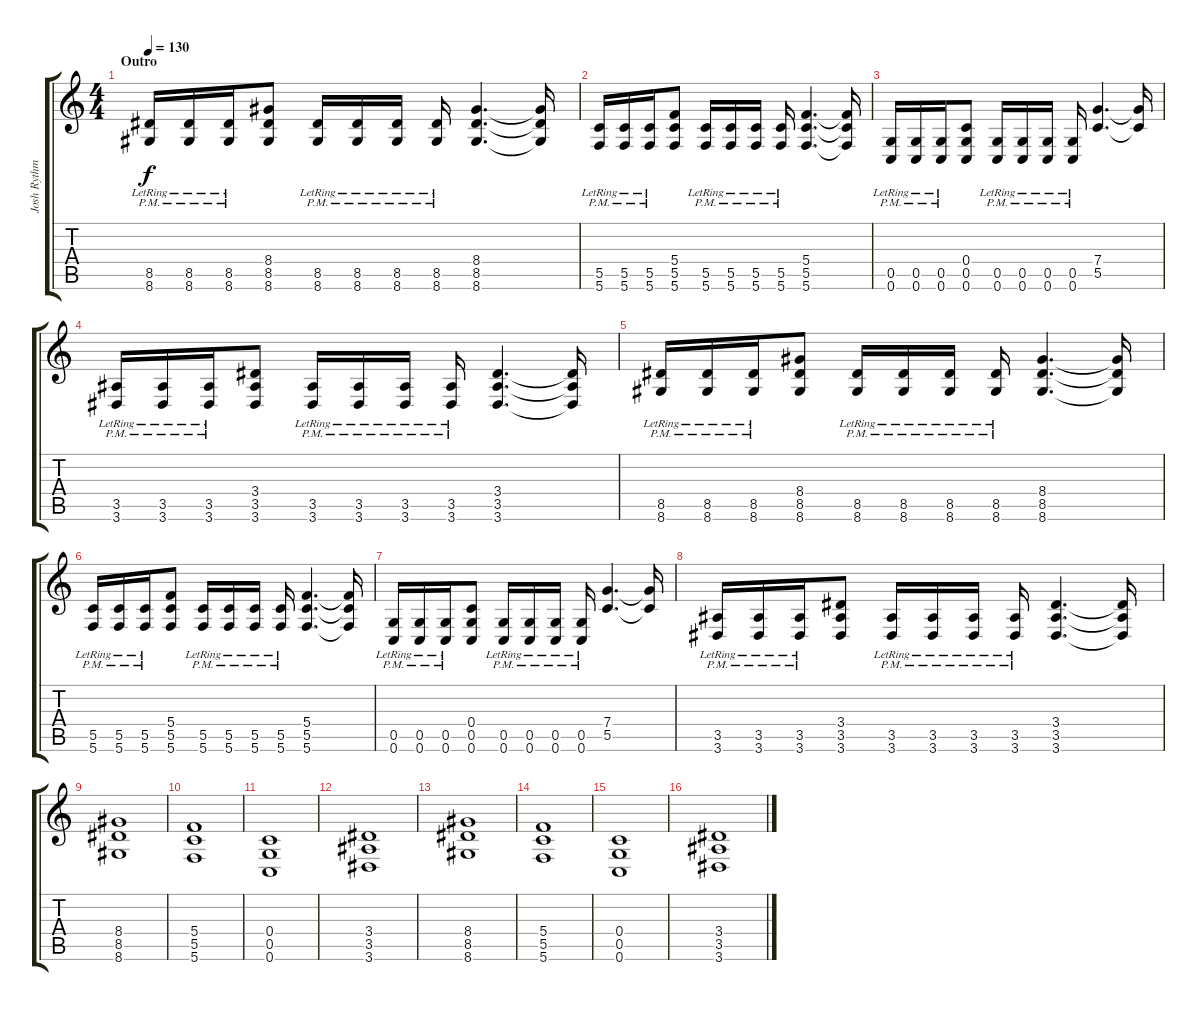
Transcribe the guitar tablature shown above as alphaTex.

\track ("Josh Rythm" "Josh Rythm") {instrument distortionguitar}
\staff {score tabs}
\tuning (D4 A3 F3 C3 G2 C2) {hide}
\ts (4 4)
\section ("" "Outro")
\tempo 130
\clef g2
\ks c
(8.5{pm lr} 8.6{pm lr}).16{dy f} (8.5{pm lr} 8.6{pm lr}).16 (8.5{pm lr} 8.6{pm lr}).16 (8.4 8.5 8.6).8 (8.5{pm lr} 8.6{pm lr}).16 (8.5{pm lr} 8.6{pm lr}).16 (8.5{pm lr} 8.6{pm lr}).16 (8.5{pm lr} 8.6{pm lr}).16 (8.4 8.5 8.6).4{d} (8.4{t} 8.5{t} 8.6{t}).16 |
(5.5{pm lr} 5.6{pm lr}).16 (5.5{pm lr} 5.6{pm lr}).16 (5.5{pm lr} 5.6{pm lr}).16 (5.4 5.5 5.6).8 (5.5{pm lr} 5.6{pm lr}).16 (5.5{pm lr} 5.6{pm lr}).16 (5.5{pm lr} 5.6{pm lr}).16 (5.5{pm lr} 5.6{pm lr}).16 (5.4 5.5 5.6).4{d} (5.4{t} 5.5{t} 5.6{t}).16 |
(0.5{pm lr} 0.6{pm lr}).16 (0.5{pm lr} 0.6{pm lr}).16 (0.5{pm lr} 0.6{pm lr}).16 (0.4 0.5 0.6).8 (0.5{pm lr} 0.6{pm lr}).16 (0.5{pm lr} 0.6{pm lr}).16 (0.5{pm lr} 0.6{pm lr}).16 (0.5{pm lr} 0.6{pm lr}).16 (7.4 5.5).4{d} (7.4{t} 5.5{t}).16 |
(3.5{pm lr} 3.6{pm lr}).16 (3.5{pm lr} 3.6{pm lr}).16 (3.5{pm lr} 3.6{pm lr}).16 (3.4 3.5 3.6).8 (3.5{pm lr} 3.6{pm lr}).16 (3.5{pm lr} 3.6{pm lr}).16 (3.5{pm lr} 3.6{pm lr}).16 (3.5{pm lr} 3.6{pm lr}).16 (3.4 3.5 3.6).4{d} (3.4{t} 3.5{t} 3.6{t}).16 |
(8.5{pm lr} 8.6{pm lr}).16 (8.5{pm lr} 8.6{pm lr}).16 (8.5{pm lr} 8.6{pm lr}).16 (8.4 8.5 8.6).8 (8.5{pm lr} 8.6{pm lr}).16 (8.5{pm lr} 8.6{pm lr}).16 (8.5{pm lr} 8.6{pm lr}).16 (8.5{pm lr} 8.6{pm lr}).16 (8.4 8.5 8.6).4{d} (8.4{t} 8.5{t} 8.6{t}).16 |
(5.5{pm lr} 5.6{pm lr}).16 (5.5{pm lr} 5.6{pm lr}).16 (5.5{pm lr} 5.6{pm lr}).16 (5.4 5.5 5.6).8 (5.5{pm lr} 5.6{pm lr}).16 (5.5{pm lr} 5.6{pm lr}).16 (5.5{pm lr} 5.6{pm lr}).16 (5.5{pm lr} 5.6{pm lr}).16 (5.4 5.5 5.6).4{d} (5.4{t} 5.5{t} 5.6{t}).16 |
(0.5{pm lr} 0.6{pm lr}).16 (0.5{pm lr} 0.6{pm lr}).16 (0.5{pm lr} 0.6{pm lr}).16 (0.4 0.5 0.6).8 (0.5{pm lr} 0.6{pm lr}).16 (0.5{pm lr} 0.6{pm lr}).16 (0.5{pm lr} 0.6{pm lr}).16 (0.5{pm lr} 0.6{pm lr}).16 (7.4 5.5).4{d} (7.4{t} 5.5{t}).16 |
(3.5{pm lr} 3.6{pm lr}).16 (3.5{pm lr} 3.6{pm lr}).16 (3.5{pm lr} 3.6{pm lr}).16 (3.4 3.5 3.6).8 (3.5{pm lr} 3.6{pm lr}).16 (3.5{pm lr} 3.6{pm lr}).16 (3.5{pm lr} 3.6{pm lr}).16 (3.5{pm lr} 3.6{pm lr}).16 (3.4 3.5 3.6).4{d} (3.4{t} 3.5{t} 3.6{t}).16 |
(8.4 8.5 8.6).1 |
(5.4 5.5 5.6).1 |
(0.4 0.5 0.6).1 |
(3.4 3.5 3.6).1 |
(8.4 8.5 8.6).1 |
(5.4 5.5 5.6).1 |
(0.4 0.5 0.6).1 |
(3.4 3.5 3.6).1
